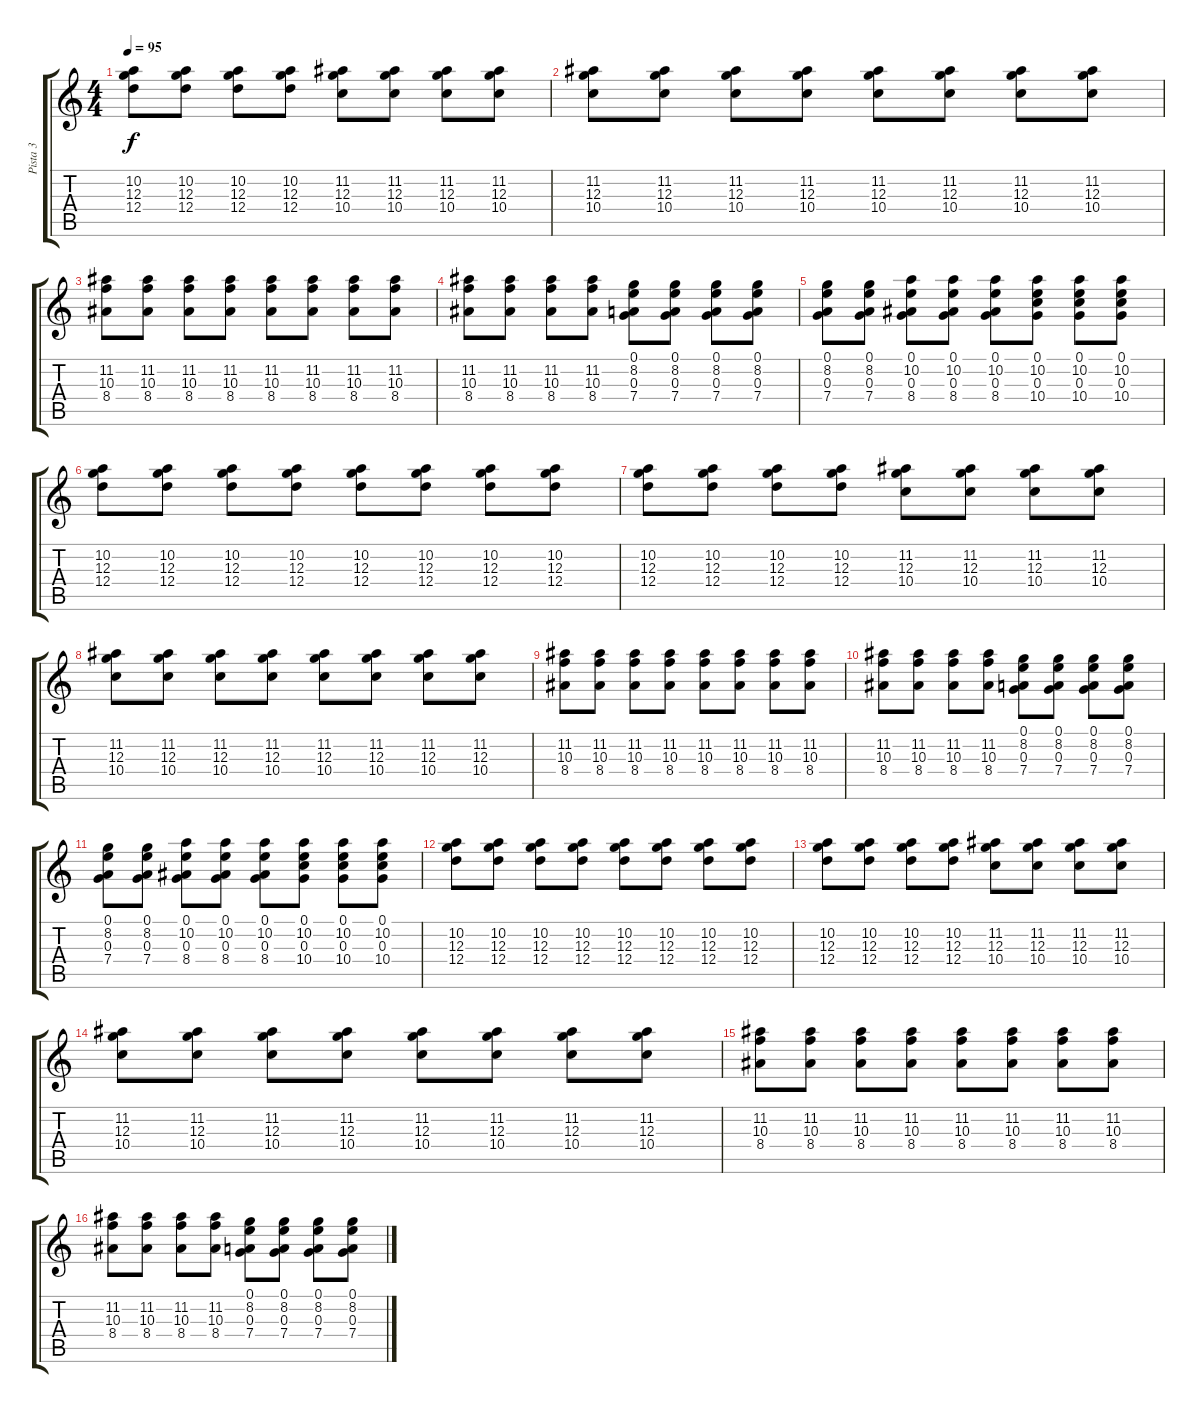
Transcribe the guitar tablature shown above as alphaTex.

\track ("Pista 3" "Pista 3") {instrument electricguitarjazz}
\staff {score tabs}
\tuning (E4 B3 G3 D3 A2 E2) {hide}
\ts (4 4)
\tempo 95
\clef g2
\ks c
(10.2 12.3 12.4).8{dy f} (10.2 12.3 12.4).8 (10.2 12.3 12.4).8 (10.2 12.3 12.4).8 (11.2 12.3 10.4).8 (11.2 12.3 10.4).8 (11.2 12.3 10.4).8 (11.2 12.3 10.4).8 |
(11.2 12.3 10.4).8 (11.2 12.3 10.4).8 (11.2 12.3 10.4).8 (11.2 12.3 10.4).8 (11.2 12.3 10.4).8 (11.2 12.3 10.4).8 (11.2 12.3 10.4).8 (11.2 12.3 10.4).8 |
(11.2 10.3 8.4).8 (11.2 10.3 8.4).8 (11.2 10.3 8.4).8 (11.2 10.3 8.4).8 (11.2 10.3 8.4).8 (11.2 10.3 8.4).8 (11.2 10.3 8.4).8 (11.2 10.3 8.4).8 |
(11.2 10.3 8.4).8 (11.2 10.3 8.4).8 (11.2 10.3 8.4).8 (11.2 10.3 8.4).8 (0.1 8.2 0.3 7.4).8 (0.1 8.2 0.3 7.4).8 (0.1 8.2 0.3 7.4).8 (0.1 8.2 0.3 7.4).8 |
(0.1 8.2 0.3 7.4).8 (0.1 8.2 0.3 7.4).8 (0.1 10.2 0.3 8.4).8 (0.1 10.2 0.3 8.4).8 (0.1 10.2 0.3 8.4).8 (0.1 10.2 0.3 10.4).8 (0.1 10.2 0.3 10.4).8 (0.1 10.2 0.3 10.4).8 |
(10.2 12.3 12.4).8{volume 9 instrument overdrivenguitar} (10.2 12.3 12.4).8 (10.2 12.3 12.4).8 (10.2 12.3 12.4).8 (10.2 12.3 12.4).8 (10.2 12.3 12.4).8 (10.2 12.3 12.4).8 (10.2 12.3 12.4).8 |
(10.2 12.3 12.4).8 (10.2 12.3 12.4).8 (10.2 12.3 12.4).8 (10.2 12.3 12.4).8 (11.2 12.3 10.4).8 (11.2 12.3 10.4).8 (11.2 12.3 10.4).8 (11.2 12.3 10.4).8 |
(11.2 12.3 10.4).8 (11.2 12.3 10.4).8 (11.2 12.3 10.4).8 (11.2 12.3 10.4).8 (11.2 12.3 10.4).8 (11.2 12.3 10.4).8 (11.2 12.3 10.4).8 (11.2 12.3 10.4).8 |
(11.2 10.3 8.4).8 (11.2 10.3 8.4).8 (11.2 10.3 8.4).8 (11.2 10.3 8.4).8 (11.2 10.3 8.4).8 (11.2 10.3 8.4).8 (11.2 10.3 8.4).8 (11.2 10.3 8.4).8 |
(11.2 10.3 8.4).8 (11.2 10.3 8.4).8 (11.2 10.3 8.4).8 (11.2 10.3 8.4).8 (0.1 8.2 0.3 7.4).8 (0.1 8.2 0.3 7.4).8 (0.1 8.2 0.3 7.4).8 (0.1 8.2 0.3 7.4).8 |
(0.1 8.2 0.3 7.4).8 (0.1 8.2 0.3 7.4).8 (0.1 10.2 0.3 8.4).8 (0.1 10.2 0.3 8.4).8 (0.1 10.2 0.3 8.4).8 (0.1 10.2 0.3 10.4).8 (0.1 10.2 0.3 10.4).8 (0.1 10.2 0.3 10.4).8 |
(10.2 12.3 12.4).8{volume 9 instrument overdrivenguitar} (10.2 12.3 12.4).8 (10.2 12.3 12.4).8 (10.2 12.3 12.4).8 (10.2 12.3 12.4).8 (10.2 12.3 12.4).8 (10.2 12.3 12.4).8 (10.2 12.3 12.4).8 |
(10.2 12.3 12.4).8 (10.2 12.3 12.4).8 (10.2 12.3 12.4).8 (10.2 12.3 12.4).8 (11.2 12.3 10.4).8 (11.2 12.3 10.4).8 (11.2 12.3 10.4).8 (11.2 12.3 10.4).8 |
(11.2 12.3 10.4).8 (11.2 12.3 10.4).8 (11.2 12.3 10.4).8 (11.2 12.3 10.4).8 (11.2 12.3 10.4).8 (11.2 12.3 10.4).8 (11.2 12.3 10.4).8 (11.2 12.3 10.4).8 |
(11.2 10.3 8.4).8 (11.2 10.3 8.4).8 (11.2 10.3 8.4).8 (11.2 10.3 8.4).8 (11.2 10.3 8.4).8 (11.2 10.3 8.4).8 (11.2 10.3 8.4).8 (11.2 10.3 8.4).8 |
(11.2 10.3 8.4).8 (11.2 10.3 8.4).8 (11.2 10.3 8.4).8 (11.2 10.3 8.4).8 (0.1 8.2 0.3 7.4).8 (0.1 8.2 0.3 7.4).8 (0.1 8.2 0.3 7.4).8 (0.1 8.2 0.3 7.4).8
